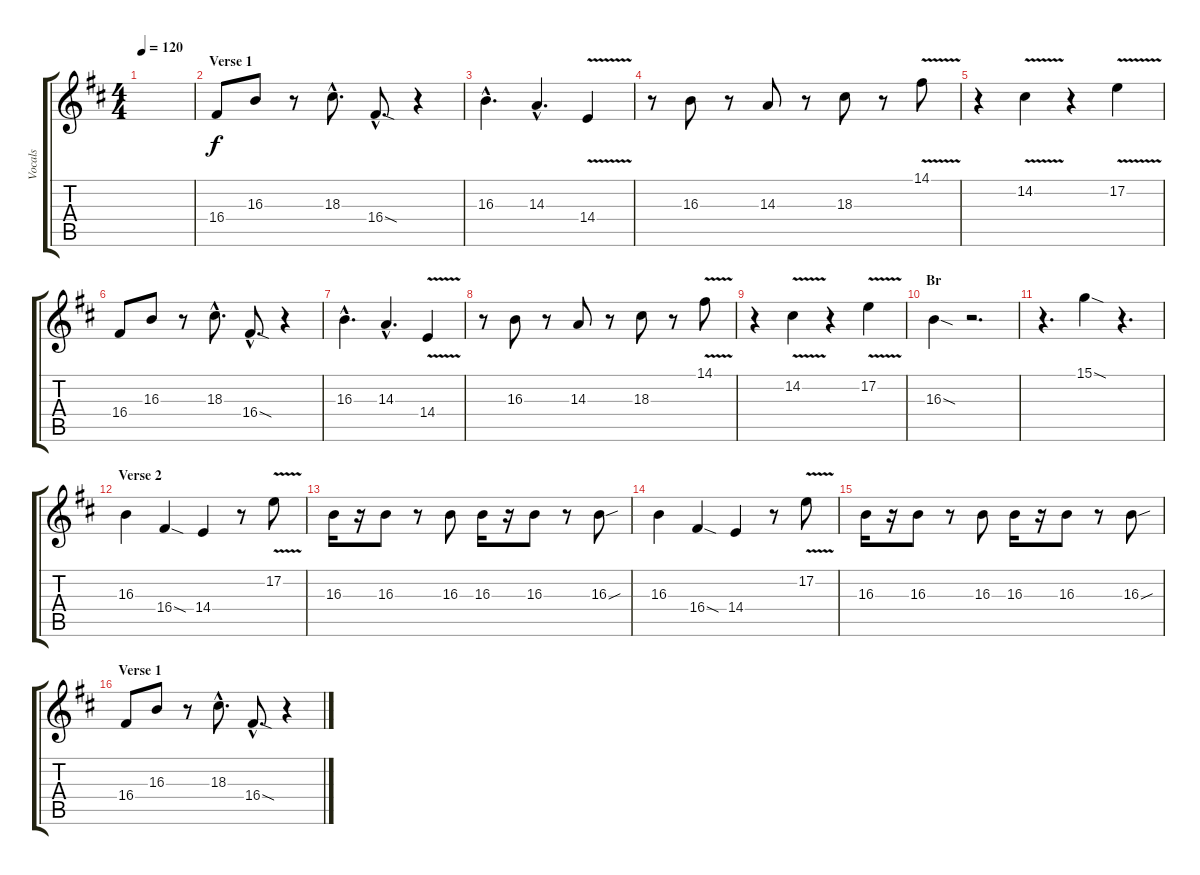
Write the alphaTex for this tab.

\track ("Vocals" "Vocals") {instrument lead3calliope}
\staff {score tabs}
\tuning (E4 B3 G3 D3 A2 E2) {hide}
\ts (4 4)
\tempo 120
\clef g2
\ks d
|
\section ("" "Verse 1")
16.4.8 16.3.8 r.8 18.3{hac}.8{d} 16.4{sod hac}.8{d} r.4 |
16.3{hac}.4{d} 14.3{hac}.4{d} 14.4{v}.4 |
r.8 16.3.8 r.8 14.3.8 r.8 18.3.8 r.8 14.1{v}.8 |
r.4 14.2{v}.4 r.4 17.2{v}.4 |
16.4.8 16.3.8 r.8 18.3{hac}.8{d} 16.4{sod hac}.8{d} r.4 |
16.3{hac}.4{d} 14.3{hac}.4{d} 14.4{v}.4 |
r.8 16.3.8 r.8 14.3.8 r.8 18.3.8 r.8 14.1{v}.8 |
r.4 14.2{v}.4 r.4 17.2{v}.4 |
\section ("" "Br")
16.3{sod}.4 r.2{d} |
r.4{d} 15.1{sod}.4 r.4{d} |
\section ("" "Verse 2")
16.3.4 16.4{sod}.4 14.4.4 r.8 17.2{v}.8 |
16.3.16 r.16 16.3.8 r.8 16.3.8 16.3.16 r.16 16.3.8 r.8 16.3{sou}.8 |
16.3.4 16.4{sod}.4 14.4.4 r.8 17.2{v}.8 |
16.3.16 r.16 16.3.8 r.8 16.3.8 16.3.16 r.16 16.3.8 r.8 16.3{sou}.8 |
\section ("" "Verse 1")
16.4.8 16.3.8 r.8 18.3{hac}.8{d} 16.4{sod hac}.8{d} r.4
